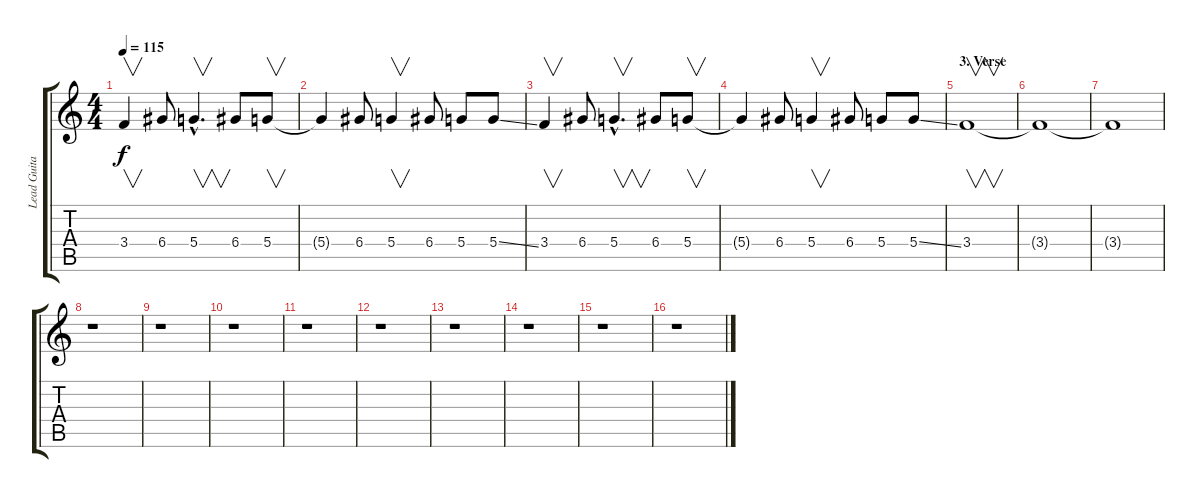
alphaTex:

\track ("Lead Guitar" "Lead Guita") {instrument distortionguitar}
\staff {score tabs}
\tuning (E4 B3 G3 D3 A2 E2) {hide}
\ts (4 4)
\tempo 115
\clef g2
\ks c
3.4.4{v dy f} 6.4.8 5.4{hac}.4{v d} 6.4.8 5.4.8{v} |
5.4{t}.4 6.4.8 5.4.4{v} 6.4.8 5.4.8 5.4{ss}.8 |
3.4.4{v} 6.4.8 5.4{hac}.4{v d} 6.4.8 5.4.8{v} |
5.4{t}.4 6.4.8 5.4.4{v} 6.4.8 5.4.8 5.4{ss}.8 |
\section ("" "3. Verse")
3.4.1{v} |
3.4{t}.1 |
3.4{t}.1 |
r.1 |
r.1 |
r.1 |
r.1 |
r.1 |
r.1 |
r.1 |
r.1 |
r.1
